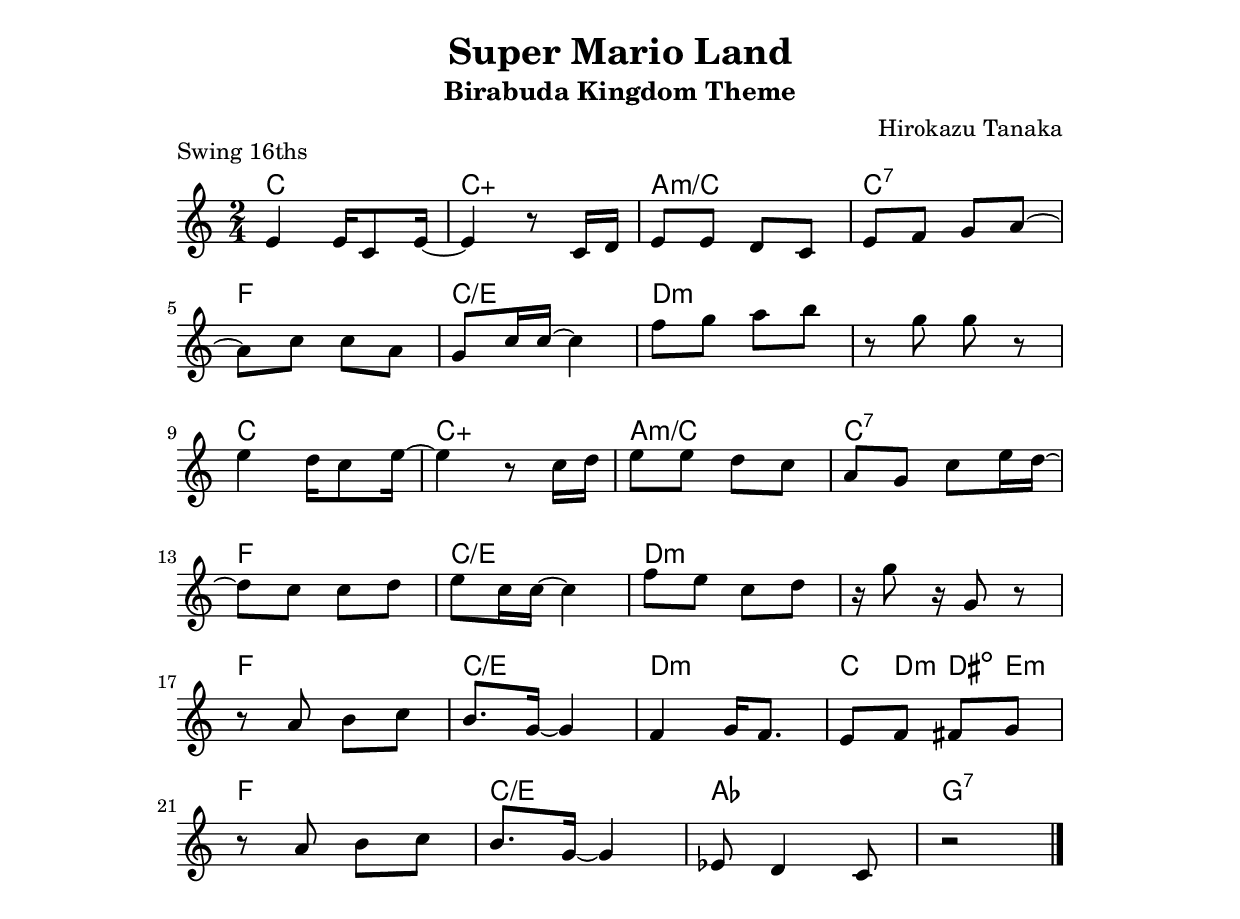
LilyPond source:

	\header {
	 title = "Super Mario Land" 
	 subtitle = "Birabuda Kingdom Theme" 
	 composer = "Hirokazu Tanaka" 
	 piece = "Swing 16ths"
	}

	% #(define ((my-stencils start) grob) 
	% (let* ((par-list (parentheses-item::calc-parenthesis-stencils grob)) 
			% (null-par (grob-interpret-markup grob (markup #:null)))) 
	  % (if start 
		 % (list (car par-list) null-par) 
		 % (list null-par (cadr par-list))))) 

	% startParenthesis = #(define-music-function (parser location note) 
	% (ly:music?) 
	% "Add an opened parenthesis to the left of `note" 
	% #{ 
	  % \once \override ParenthesesItem #'stencils = #(my-stencils #t) 
	  % \parenthesize $note 
	% #}) 

	% endParenthesis = #(define-music-function (parser location note) (ly:music?) 
	% "Add a closed parenthesis to the right of `note" 
	% #{ 
	  % \once \override ParenthesesItem #'stencils = #(my-stencils #f) 
	  % \parenthesize $note 
	% #}) 



	\paper {
	line-width = 15\cm
	indent = 0\cm
	}
	% Macro to print single slash
	rs = {
	  \once \override Rest #'stencil = #ly:percent-repeat-item-interface::beat-slash
	  \once \override Rest #'thickness = #0.48
	  \once \override Rest #'slope = #1.7
	  r4
	}

	% Function to print a specified number of slashes
	comp = #(define-music-function (parser location count) ( integer?)
	  #{
		\override Rest #'stencil = #ly:percent-repeat-item-interface::beat-slash
		\override Rest #'thickness = #0.48
		\override Rest #'slope = #1.7
		\repeat unfold $count { r4 }
		\revert Rest #'stencil
	  #}
	)



	melody = \relative c' {
		\clef treble
		\key c \major
		\time 2/4

		% Melody here
	e4 e16 c8 e16 ~ |
	e4 r8 c16 d |
	e8 e d c |
	e f g a ~ |
	\break
	a c c a |
	g c16 c~c4 |
	f8 g a b |
	r8 g g r |
	\break
	e4 d16 c8 e16~|
	e4 r8 c16 d |
	e8 e d c |
	a g c e16 d~ |
	\break
	d8 c c d |
	e c16 c~c4|
	f8 e c d |
	r16 g8 r16 g,8 r8|
	\break
	r8 a b c |
	b8. g16~g4 |
	f4 g16 f8. |
	e8 f fis g |
	\break
	r8 a b c |
	b8. g16~g4 |
	ees8 d4 c8 |
	r2 \bar "|."
	 
	   
	}

	text = \lyricmode {
	 % Lyrics here
	}

	harmonies = \chordmode {
	 % Chord changes here
	c2 c:5+ a:m/c c:7 |
	f c:/e d:m s |
	c c:5+ a:m/c c:7 |
	f c:/e d:m s |
	f c:/e d:m c8 d:m dis:dim e:m |
	f2 c:/e aes g:7
	}

	\score {
		<<
		\new ChordNames {
			\set chordChanges = ##t
			\harmonies
		}
		\new Voice = "one" { \autoBeamOn \melody }
		\new Lyrics \lyricsto "one" \text
		>>
		\layout {
			\context {
				\Score
				\override NonMusicalPaperColumn #'line-break-permission = ##f
				\override NonMusicalPaperColumn #'page-break-permission = ##f
			}

		}
		\midi { }
	}